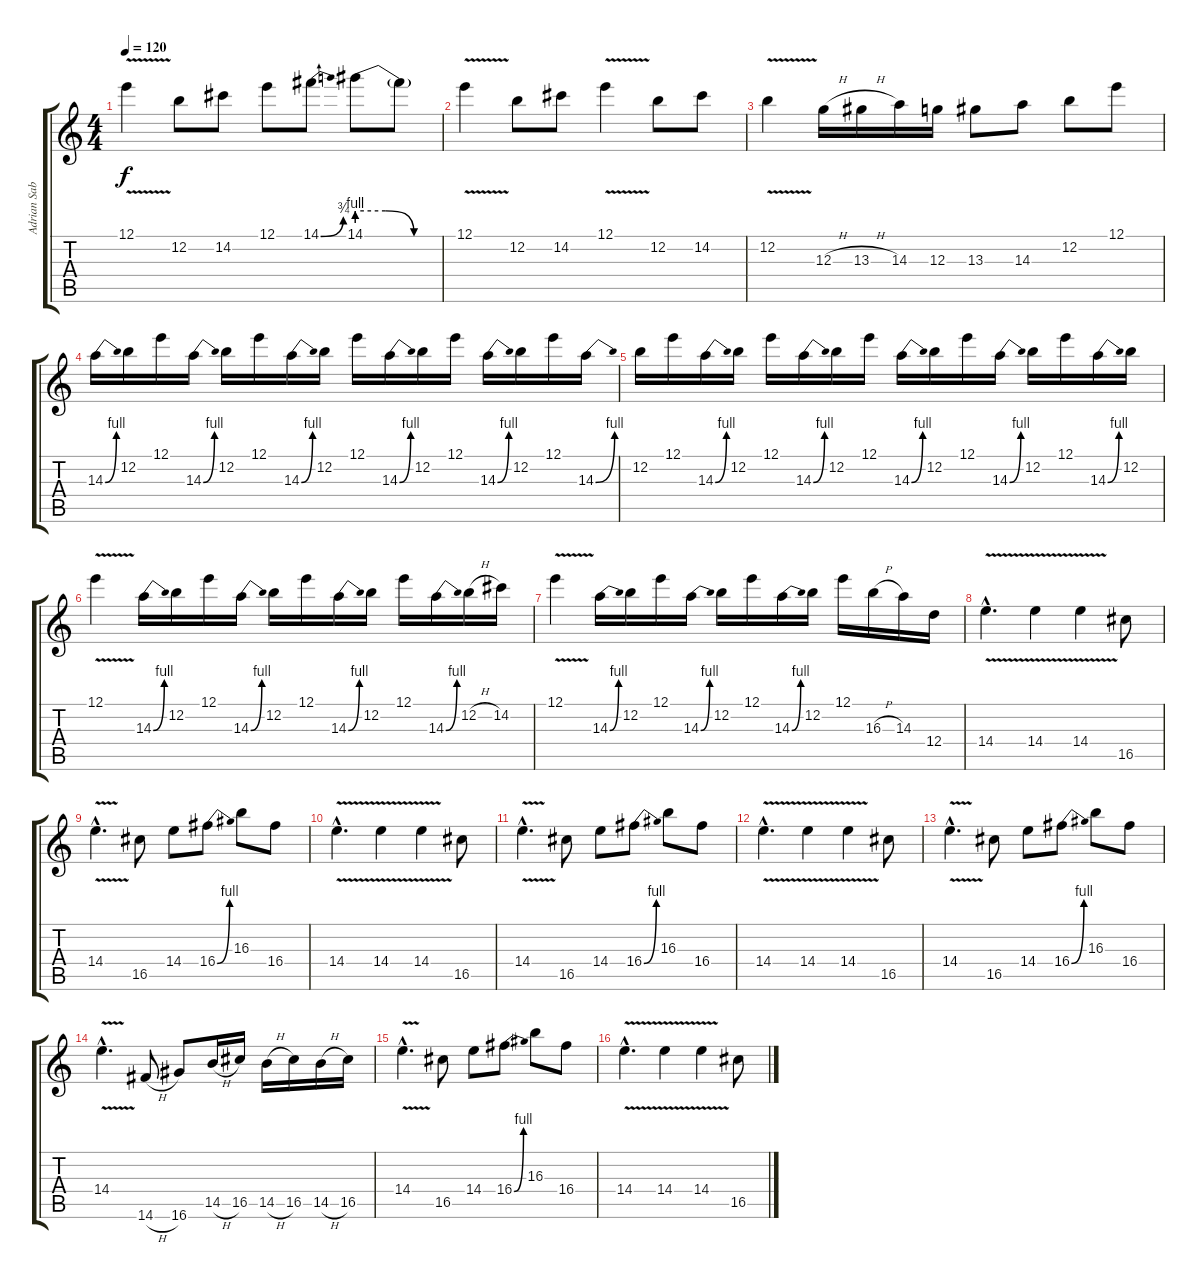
\track ("Adrian Sabbath" "Adrian Sab") {instrument overdrivenguitar}
\staff {score tabs}
\tuning (E4 B3 G3 D3 A2 E2) {hide}
\ts (4 4)
\tempo 120
\clef g2
\ks c
12.1{v}.4{dy f} 12.2.8 14.2.8 12.1.8 14.1{be (bend 0 0 60 3)}.8 14.1{be (custom 0 4 20 4 40 0 60 0)}.8 14.1{t}.8 |
12.1{v}.4 12.2.8 14.2.8 12.1{v}.4 12.2.8 14.2.8 |
12.2{v}.4 12.3{h}.16 13.3{h}.16 14.3.16 12.3.16 13.3.8 14.3.8 12.2.8 12.1.8 |
14.3{be (bend 0 0 60 4)}.16 12.2.16 12.1.16 14.3{be (bend 0 0 60 4)}.16 12.2.16 12.1.16 14.3{be (bend 0 0 60 4)}.16 12.2.16 12.1.16 14.3{be (bend 0 0 60 4)}.16 12.2.16 12.1.16 14.3{be (bend 0 0 60 4)}.16 12.2.16 12.1.16 14.3{be (bend 0 0 60 4)}.16 |
12.2.16 12.1.16 14.3{be (bend 0 0 60 4)}.16 12.2.16 12.1.16 14.3{be (bend 0 0 60 4)}.16 12.2.16 12.1.16 14.3{be (bend 0 0 60 4)}.16 12.2.16 12.1.16 14.3{be (bend 0 0 60 4)}.16 12.2.16 12.1.16 14.3{be (bend 0 0 60 4)}.16 12.2.16 |
12.1{v}.4{volume 15} 14.3{be (bend 0 0 60 4)}.16 12.2.16 12.1.16 14.3{be (bend 0 0 60 4)}.16 12.2.16 12.1.16 14.3{be (bend 0 0 60 4)}.16 12.2.16 12.1.16 14.3{be (bend 0 0 60 4)}.16 12.2{h}.16 14.2.16 |
12.1{v}.4 14.3{be (bend 0 0 60 4)}.16 12.2.16 12.1.16 14.3{be (bend 0 0 60 4)}.16 12.2.16 12.1.16 14.3{be (bend 0 0 60 4)}.16 12.2.16 12.1.16 16.3{h}.16 14.3.16 12.4.16 |
14.4{v hac}.4{d volume 14} 14.4{v}.4 14.4{v}.4 16.5.8 |
14.4{v hac}.4{d} 16.5.8 14.4.8 16.4{be (bend 0 0 60 4)}.8 16.3.8 16.4.8 |
14.4{v hac}.4{d volume 13} 14.4{v}.4 14.4{v}.4 16.5.8 |
14.4{v hac}.4{d} 16.5.8 14.4.8 16.4{be (bend 0 0 60 4)}.8 16.3.8 16.4.8 |
14.4{v hac}.4{d volume 12} 14.4{v}.4 14.4{v}.4 16.5.8 |
14.4{v hac}.4{d} 16.5.8 14.4.8 16.4{be (bend 0 0 60 4)}.8 16.3.8 16.4.8 |
14.4{v hac}.4{d volume 11} 14.6{h}.8 16.6.8 14.5{h}.16 16.5.16 14.5{h}.16 16.5.16 14.5{h}.16 16.5.16 |
14.4{v hac}.4{d} 16.5.8 14.4.8 16.4{be (bend 0 0 60 4)}.8 16.3.8 16.4.8 |
14.4{v hac}.4{d volume 10} 14.4{v}.4 14.4{v}.4 16.5.8
